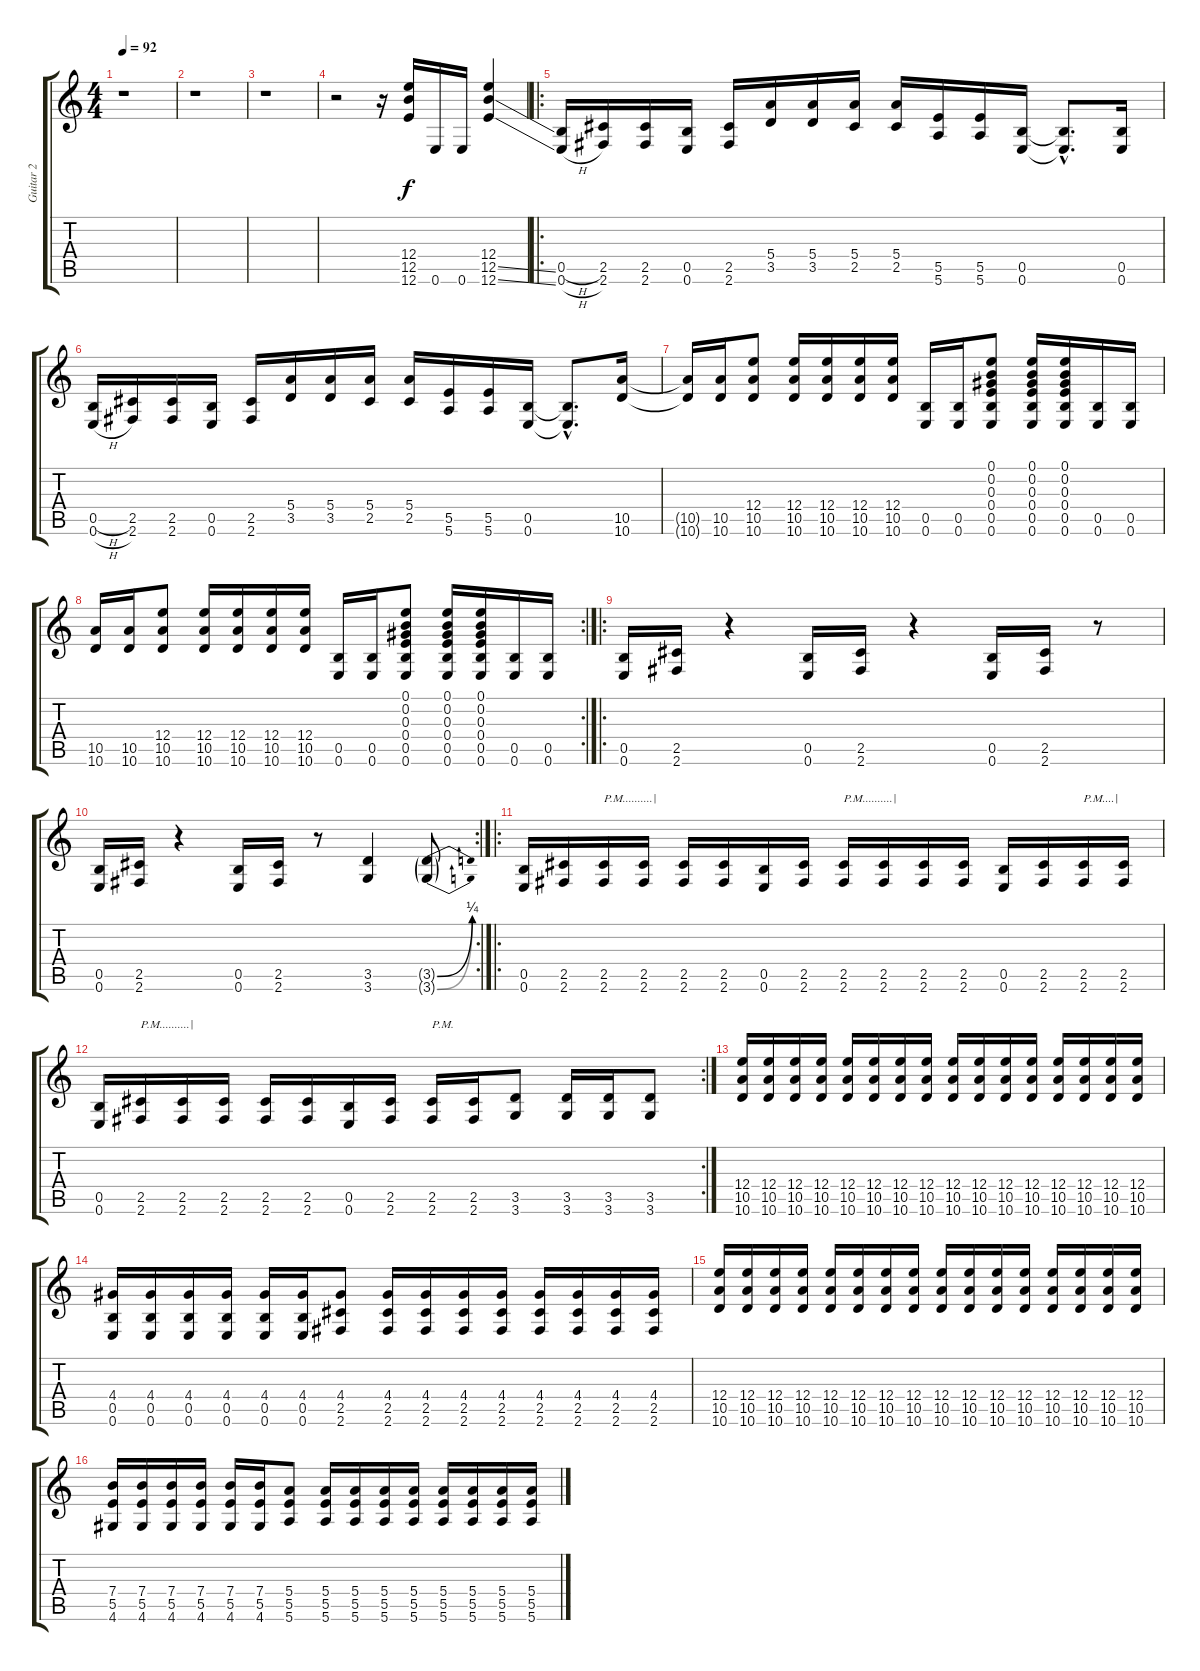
\track ("Guitar 2" "Guitar 2") {instrument distortionguitar}
\staff {score tabs}
\tuning (E4 B3 Ab3 E3 B2 E2) {hide}
\ts (4 4)
\tempo 92
\clef g2
\ks c
r.1{dy f} |
r.1 |
r.1 |
r.2 r.16 (12.4 12.5 12.6).16 0.6.16 0.6.16 (12.4 12.5{ss} 12.6{ss}).4 |
\ro
(0.5{h} 0.6{h}).16 (2.5 2.6).16 (2.5 2.6).16 (0.5 0.6).16 (2.5 2.6).16 (5.4 3.5).16 (5.4 3.5).16 (5.4 2.5).16 (5.4 2.5).16 (5.5 5.6).16 (5.5 5.6).16 (0.5 0.6).16 (0.5{hac t} 0.6{hac t}).8{d} (0.5 0.6).16 |
(0.5{h} 0.6{h}).16 (2.5 2.6).16 (2.5 2.6).16 (0.5 0.6).16 (2.5 2.6).16 (5.4 3.5).16 (5.4 3.5).16 (5.4 2.5).16 (5.4 2.5).16 (5.5 5.6).16 (5.5 5.6).16 (0.5 0.6).16 (0.5{hac t} 0.6{hac t}).8{d} (10.5 10.6).16 |
(10.5{t} 10.6{t}).16 (10.5 10.6).16 (12.4 10.5 10.6).8 (12.4 10.5 10.6).16 (12.4 10.5 10.6).16 (12.4 10.5 10.6).16 (12.4 10.5 10.6).16 (0.5 0.6).16 (0.5 0.6).16 (0.1 0.2 0.3 0.4 0.5 0.6).8 (0.1 0.2 0.3 0.4 0.5 0.6).16 (0.1 0.2 0.3 0.4 0.5 0.6).16 (0.5 0.6).16 (0.5 0.6).16 |
\rc 2
(10.5 10.6).16 (10.5 10.6).16 (12.4 10.5 10.6).8 (12.4 10.5 10.6).16 (12.4 10.5 10.6).16 (12.4 10.5 10.6).16 (12.4 10.5 10.6).16 (0.5 0.6).16 (0.5 0.6).16 (0.1 0.2 0.3 0.4 0.5 0.6).8 (0.1 0.2 0.3 0.4 0.5 0.6).16 (0.1 0.2 0.3 0.4 0.5 0.6).16 (0.5 0.6).16 (0.5 0.6).16 |
\ro
(0.5 0.6).16 (2.5 2.6).16 r.4 (0.5 0.6).16 (2.5 2.6).16 r.4 (0.5 0.6).16 (2.5 2.6).16 r.8 |
\rc 2
(0.5 0.6).16 (2.5 2.6).16 r.4 (0.5 0.6).16 (2.5 2.6).16 r.8 (3.5 3.6).4 (3.5{be (bend 0 0 60 1) g} 3.6{be (bend 0 0 60 1) g}).8 |
\ro
(0.5 0.6).16 (2.5 2.6).16 (2.5 2.6).16{txt "P.M..........|"} (2.5 2.6).16 (2.5 2.6).16 (2.5 2.6).16 (0.5 0.6).16 (2.5 2.6).16 (2.5 2.6).16{txt "P.M..........|"} (2.5 2.6).16 (2.5 2.6).16 (2.5 2.6).16 (0.5 0.6).16 (2.5 2.6).16 (2.5 2.6).16{txt "P.M....|"} (2.5 2.6).16 |
\rc 2
(0.5 0.6).16 (2.5 2.6).16{txt "P.M..........|"} (2.5 2.6).16 (2.5 2.6).16 (2.5 2.6).16 (2.5 2.6).16 (0.5 0.6).16 (2.5 2.6).16 (2.5 2.6).16{txt "P.M."} (2.5 2.6).16 (3.5 3.6).8 (3.5 3.6).16 (3.5 3.6).16 (3.5 3.6).8 |
(12.4 10.5 10.6).16 (12.4 10.5 10.6).16 (12.4 10.5 10.6).16 (12.4 10.5 10.6).16 (12.4 10.5 10.6).16 (12.4 10.5 10.6).16 (12.4 10.5 10.6).16 (12.4 10.5 10.6).16 (12.4 10.5 10.6).16 (12.4 10.5 10.6).16 (12.4 10.5 10.6).16 (12.4 10.5 10.6).16 (12.4 10.5 10.6).16 (12.4 10.5 10.6).16 (12.4 10.5 10.6).16 (12.4 10.5 10.6).16 |
(4.4 0.5 0.6).16 (4.4 0.5 0.6).16 (4.4 0.5 0.6).16 (4.4 0.5 0.6).16 (4.4 0.5 0.6).16 (4.4 0.5 0.6).16 (4.4 2.5 2.6).8 (4.4 2.5 2.6).16 (4.4 2.5 2.6).16 (4.4 2.5 2.6).16 (4.4 2.5 2.6).16 (4.4 2.5 2.6).16 (4.4 2.5 2.6).16 (4.4 2.5 2.6).16 (4.4 2.5 2.6).16 |
(12.4 10.5 10.6).16 (12.4 10.5 10.6).16 (12.4 10.5 10.6).16 (12.4 10.5 10.6).16 (12.4 10.5 10.6).16 (12.4 10.5 10.6).16 (12.4 10.5 10.6).16 (12.4 10.5 10.6).16 (12.4 10.5 10.6).16 (12.4 10.5 10.6).16 (12.4 10.5 10.6).16 (12.4 10.5 10.6).16 (12.4 10.5 10.6).16 (12.4 10.5 10.6).16 (12.4 10.5 10.6).16 (12.4 10.5 10.6).16 |
(7.4 5.5 4.6).16 (7.4 5.5 4.6).16 (7.4 5.5 4.6).16 (7.4 5.5 4.6).16 (7.4 5.5 4.6).16 (7.4 5.5 4.6).16 (5.4 5.5 5.6).8 (5.4 5.5 5.6).16 (5.4 5.5 5.6).16 (5.4 5.5 5.6).16 (5.4 5.5 5.6).16 (5.4 5.5 5.6).16 (5.4 5.5 5.6).16 (5.4 5.5 5.6).16 (5.4 5.5 5.6).16
